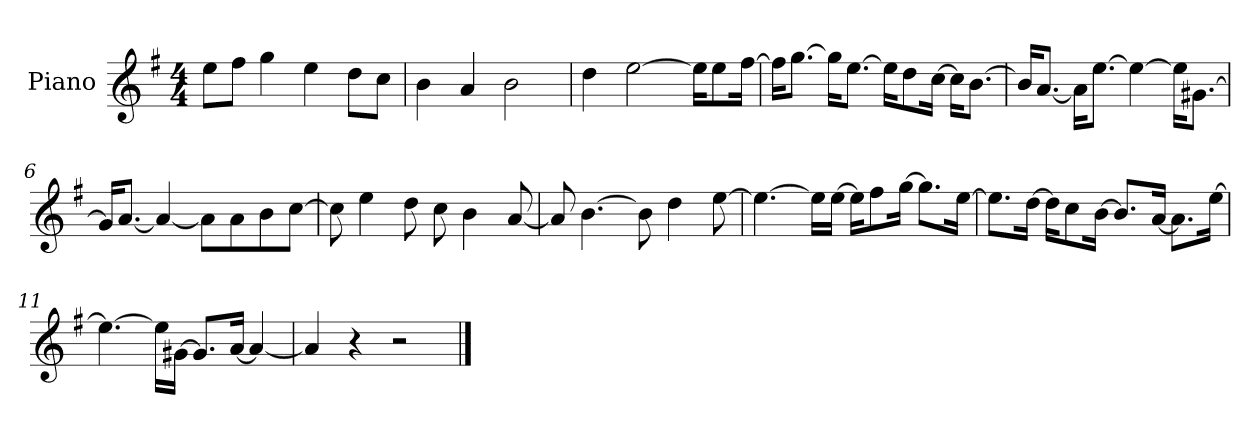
**kern
*part1
*staff1
*I"Piano
*I'P-no
*clefG2
*k[f#]
*M4/4
*MM90
=1
8ee\L
8ff#\J
4gg\
4ee\
8dd\L
8cc\J
=2
4b\
4a/
2b\
=3
4dd\
[2ee\
16ee\KL]
8ee\
[16ff#\Jk
=4
16ff#\KL]
[8.gg\J
16gg\KL]
[8.ee\J
16ee\KL]
8dd\
[16cc\Jk
16cc\KL]
[8.b\J
=5
16b/KL]
[8.a/J
16a\KL]
[8.ee\J
4ee\_
16ee\KL]
[8.g#X\J
!!LO:LB:g=z
=6
16g#/KL]
[8.a/J
4a/_
8a\L]
8a\
8b\
[8cc\J
=7
8cc\]
4ee\
8dd\
8cc\
4b\
[8a/
=8
8a/]
[4.b\
8b\]
4dd\
[8ee\
=9
4.ee\_
16ee\LL]
[16ee\JJ
16ee\KL]
8ff#\
[16gg\Jk
8.gg\L]
[16ee\Jk
=10
8.ee\L]
[16dd\Jk
16dd\KL]
8cc\
[16b\Jk
8.b/L]
[16a/Jk
8.a\L]
[16ee\Jk
!!LO:LB:g=z
=11
4.ee\_
16ee\LL]
[16g#X\JJ
8.g#/L]
[16a/Jk
4a/_
=12
4a/]
4r
2r
==
*-
